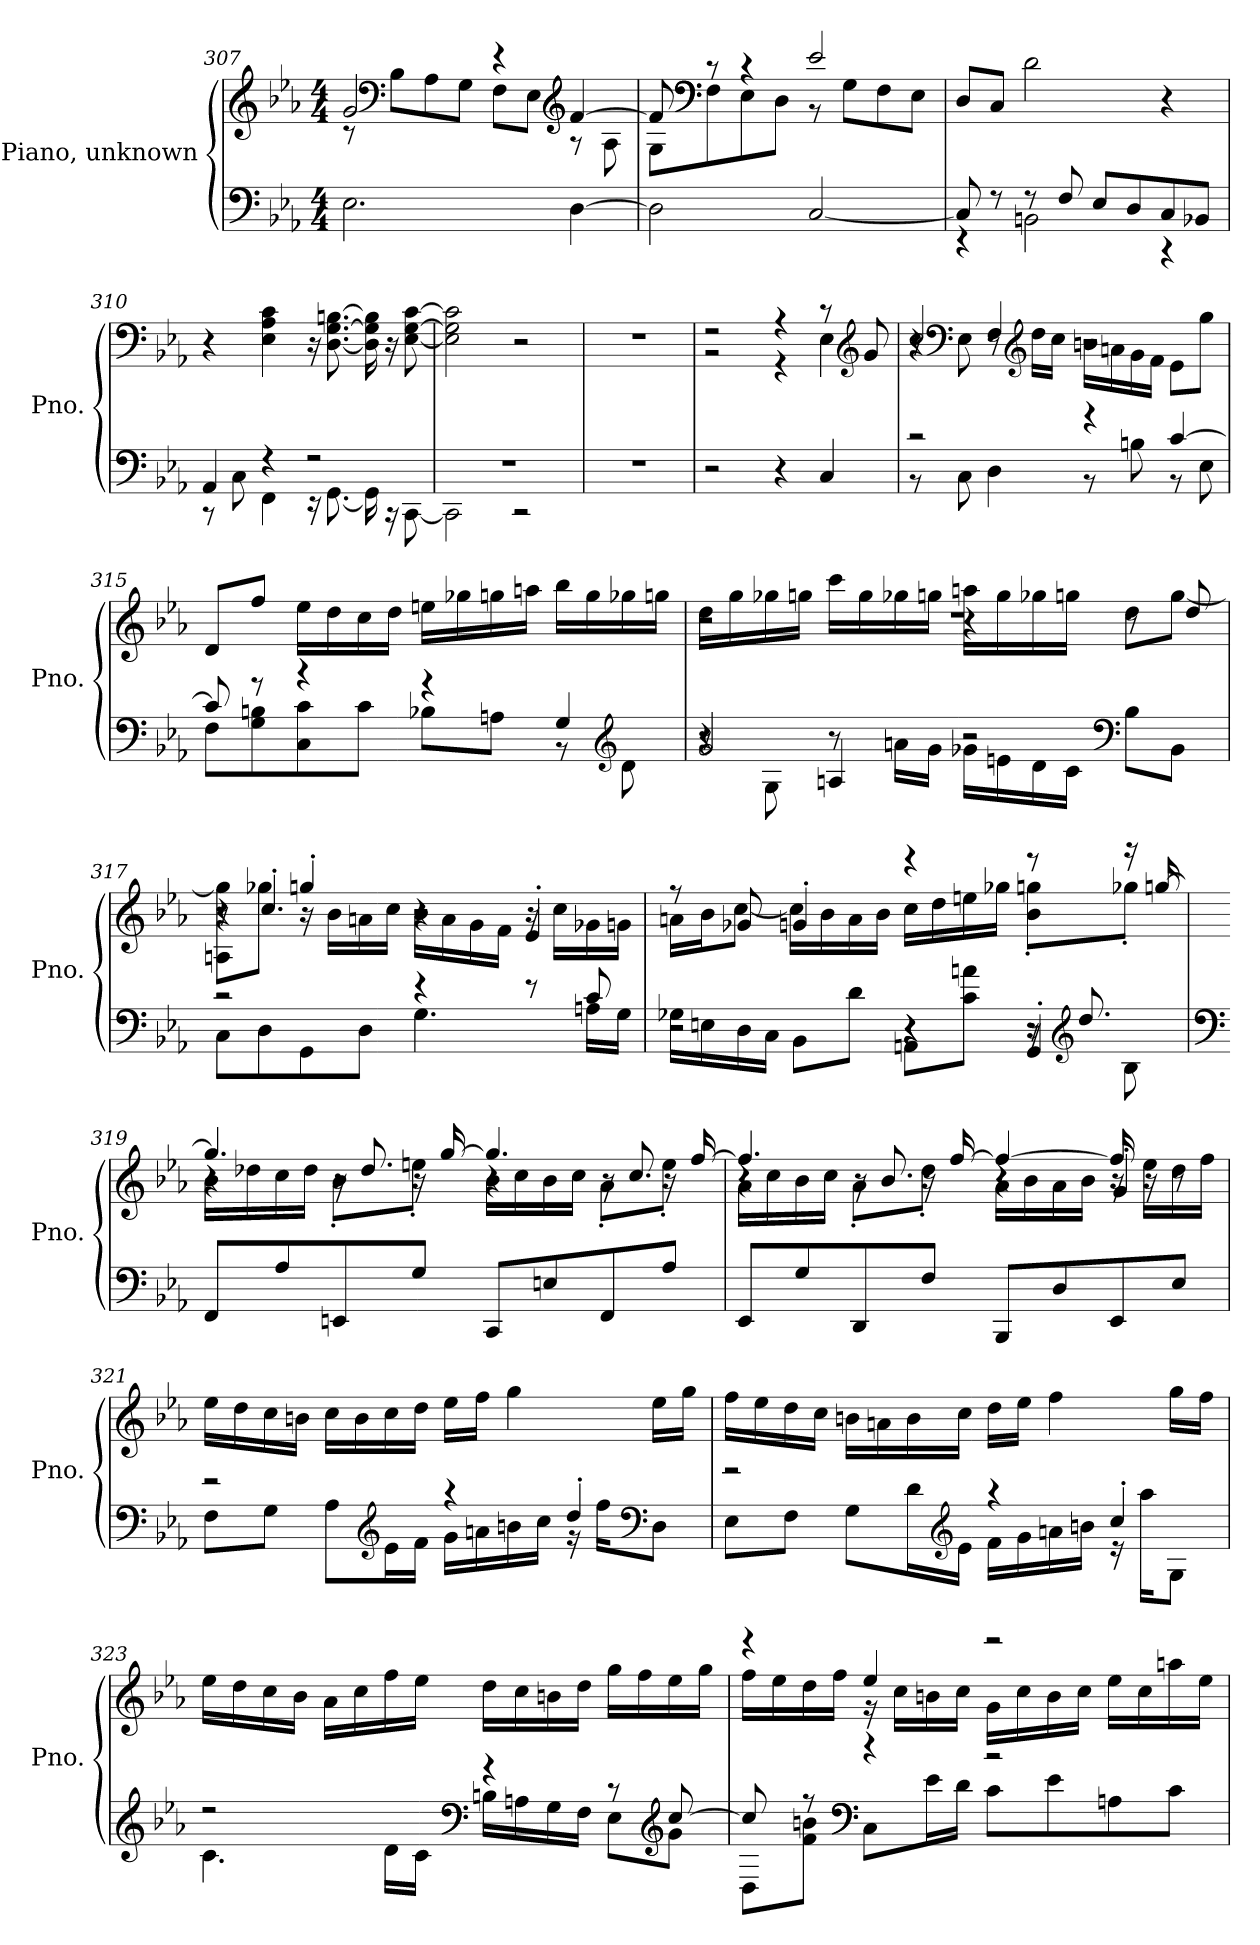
**kern	**kern
*part1	*part1
*staff2	*staff1
*I"Piano, unknown	*
*I'Pno.	*
*clefF4	*clefG2
*k[b-e-a-]	*k[b-e-a-]
*M4/4	*M4/4
=307	=307
*	*^
2.E-\	2g/	8r
*	*clefF4	*
.	.	8B-\L
.	.	8A-\
.	.	8G\J
.	4r	8F\L
.	.	8E-\J
*	*clefG2	*
[4D\	[4f/	8r
.	.	8A-\
!!LO:LB:g=z	!!
=308	=308	=308
2D\]	8f/]	8G\L
*	*clefF4	*
.	8r	8F\
.	4r	8E-\
.	.	8D\J
[2C/	2e-/	8r
.	.	8G\L
.	.	8F\
.	.	8E-\J
*	*v	*v
=309	=309
*^	*
8C/]	4r	8D/L
8r	.	8C/J
8r	2BBn\	2d\
8F/	.	.
8E-/L	.	.
8D/	.	.
8C/	4r	4r
8BB-X/J	.	.
=310	=310	=310
4AA-/	8r	4r
.	8C\	.
4r	4FF\	4E-\ 4A-\ 4c\
2r	16r	16r
.	[8.GG\	[8.D\ [8.G\ [8.Bn\
.	16GG\]	16D\] 16G\] 16B\]
.	16r	16r
.	[8CC\	[8E-\ [8G\ [8c\
=311	=311	=311
1r	2CC\]	2E-\] 2G\] 2c\]
.	2r	2r
*v	*v	*
=312	=312
1r	1r
!!LO:LB:g=z
=313	=313
*	*^
2r	2r	2r
4r	4r	4r
4C/	8r	4E-\
*	*clefG2	*
.	8g/	.
=314	=314	=314
*^	*	*^
2r	8r	2cc/	8r	4r
*	*	*clefF4	*	*
.	8C\	.	8E-\	.
.	4D\	.	8r	4F/
*	*	*clefG2	*	*
.	.	.	16dd\LL	.
.	.	.	16cc\JJ	.
4r	8r	2r	16bn\LL	2r
.	.	.	16an\	.
.	8Bn\	.	16g\	.
.	.	.	16f\JJ	.
[4c/	8r	.	8e-\L	.
.	8E-\	.	8gg\J	.
*	*	*v	*v	*v
=315	=315	=315
8c/]	8F\L	8d/L
8r	8G\ 8Bn\	8ff/J
4r	8C\ 8c\	16ee-\LL
.	.	16dd\
.	8c\J	16cc\
.	.	16dd\JJ
4r	8B-X\L	16een\LL
.	.	16gg-X\
.	8An\J	16ggn\
.	.	16aan\JJ
4G/	8r	16bb-\LL
.	.	16gg\
*clefG2	*	*
.	8d\	16gg-X\
.	.	16ggn\JJ
!!LO:LB:g=z
=316	=316	=316
*	*^	*^
*	*	*	*	*^
2g/	8r	4r	1r	16dd\LL	2r
.	.	.	.	16gg\	.
.	8G\	.	.	16gg-X\	.
.	.	.	.	16ggn\JJ	.
.	8r	4An/	.	16ccc\LL	.
.	.	.	.	16gg\	.
.	16an\LL	.	.	16gg-X\	.
.	16g\JJ	.	.	16ggn\JJ	.
2r	16g-X\LL	2r	.	16aan\LL	4r
.	16en\	.	.	16gg\	.
.	16d\	.	.	16gg-X\	.
.	16c\JJ	.	.	16ggn\JJ	.
*clefF4	*	*	*	*	*
.	8B-\L	.	.	8dd\L	8r
.	8BB-\J	.	.	[8gg\J	8dd/
*	*v	*v	*	*	*
=317	=317	=317	=317	=317
2r	8C\L	4r	8An\ 8gg\]L	8r
.	8D\	.	8gg-X\J	4.cc'/
.	8GG\	4ggn'/	16r	.
.	.	.	16b-\LL	.
.	8D\J	.	16an\	.
.	.	.	16cc\JJ	.
4r	4.G\	2r	16b-\LL	4r
.	.	.	16a\	.
.	.	.	16g\	.
.	.	.	16f\JJ	.
8r	.	.	16r	4e-'/
.	.	.	16cc\LL	.
8c/	16An\LL	.	16g-X\	.
.	16G\JJ	.	16gn\JJ	.
*	*	*	*v	*v
!!LO:PB:g=z
=318	=318	=318	=318
*	*^	*	*
2r	16G-X\LL	2r	8r	16an\LL
.	16En\	.	.	16b-\J
.	16D\	.	8g-X/	[8cc\J
.	16C\JJ	.	.	.
.	8BB-\L	.	4gn'/	16cc\LL]
.	.	.	.	16b-\
.	8d\J	.	.	16a\
.	.	.	.	16b-\JJ
4r	8AAn\L	4r	4r	16cc\LL
.	.	.	.	16dd\
.	8c\ 8an\J	.	.	16een\
.	.	.	.	16gg-X\JJ
16r	8r	4GG'/	8r	8b-\' 8ggn\'L
*clefG2	*	*	*	*
8.dd/	.	.	.	.
.	8B-\	.	16r	8gg-X'\J
.	.	.	[16ggn/	.
*v	*v	*v	*	*
*	*v	*v
!!LO:LB:g=z
=319	=319
*clefF4	*
*	*^
*	*	*^
8FF/L	4.gg/]	16b-\LL	4r
.	.	16dd-X\	.
8A-/	.	16cc\	.
.	.	16dd-\JJ	.
8EEn/	.	8b-'\L	16r
.	.	.	8.dd-/
8G/J	16r	8een'\J	.
.	[16gg/	.	.
8CC/L	4.gg/]	16b-\LL	4r
.	.	16cc\	.
8En/	.	16b-\	.
.	.	16cc\JJ	.
8FF/	.	8a-'\L	16r
.	.	.	8.cc/
8A-/J	16r	8ee'\J	.
.	[16ff/	.	.
=320	=320	=320	=320
8EE-/L	4.ff/]	16a-\LL	4r
.	.	16cc\	.
8G/	.	16b-\	.
.	.	16cc\JJ	.
8DD/	.	8a-'\L	16r
.	.	.	8.b-/
8F/J	16r	8dd'\J	.
.	[16ff/	.	.
8BBB-/L	4ff/_	16a-\LL	4r
.	.	16b-\	.
8D/	.	16a-\	.
.	.	16b-\JJ	.
8EE-/	16ff/]	16r	4g'/
.	16r	16ee-\LL	.
8E-/J	8r	16dd\	.
.	.	16ff\JJ	.
*	*v	*v	*v
!!LO:LB:g=z
=321	=321
*^	*
2r	8F\L	16ee-\LL
.	.	16dd\
.	8G\J	16cc\
.	.	16bn\JJ
.	8A-\L	16cc\LL
.	.	16b\
*clefG2	*	*
.	16e-\L	16cc\
.	16f\JJ	16dd\JJ
4r	16g\LL	16ee-\LL
.	16an\	16ff\JJ
.	16bn\	4gg\
.	16cc\JJ	.
4dd'/	16r	.
.	16ff\KL	.
*clefF4	*	*
.	8D\J	16ee-\LL
.	.	16gg\JJ
=322	=322	=322
2r	8E-\L	16ff\LL
.	.	16ee-\
.	8F\J	16dd\
.	.	16cc\JJ
.	8G\L	16bn\LL
.	.	16an\
.	16d\L	16b\
*clefG2	*	*
.	16e-\JJ	16cc\JJ
4r	16f\LL	16dd\LL
.	16g\	16ee-\JJ
.	16an\	4ff\
.	16bn\JJ	.
4cc'/	16r	.
.	16aa-\KL	.
.	8G\J	16gg\LL
.	.	16ff\JJ
!!LO:LB:g=z
=323	=323	=323
2r	4.c\	16ee-\LL
.	.	16dd\
.	.	16cc\
.	.	16b-\JJ
.	.	16a-\LL
.	.	16cc\
.	16d\LL	16ff\
.	16c\JJ	16ee-\JJ
*clefF4	*	*
4r	16Bn\LL	16dd\LL
.	16An\	16cc\
.	16G\	16bn\
.	16F\JJ	16dd\JJ
8r	8E-\L	16gg\LL
.	.	16ff\
*clefG2	*	*
[8cc/	8g\J	16ee-\
.	.	16gg\JJ
=324	=324	=324
*	*	*^
8cc/]	8D\L	4r	16ff\LL
.	.	.	16ee-\
8r	8f\ 8bn\J	.	16dd\
.	.	.	16ff\JJ
*clefF4	*	*	*
4r	8C\L	4ee-/	16r
.	.	.	16cc\LL
.	16e-\L	.	16bn\
.	16d\JJ	.	16cc\JJ
2r	8c\L	2r	16g\LL
.	.	.	16cc\
.	8e-\	.	16b\
.	.	.	16cc\JJ
.	8An\	.	16ee-\LL
.	.	.	16cc\
.	8c\J	.	16aan\
.	.	.	16ee-\JJ
*v	*v	*	*
*	*v	*v
=	=
*-	*-
